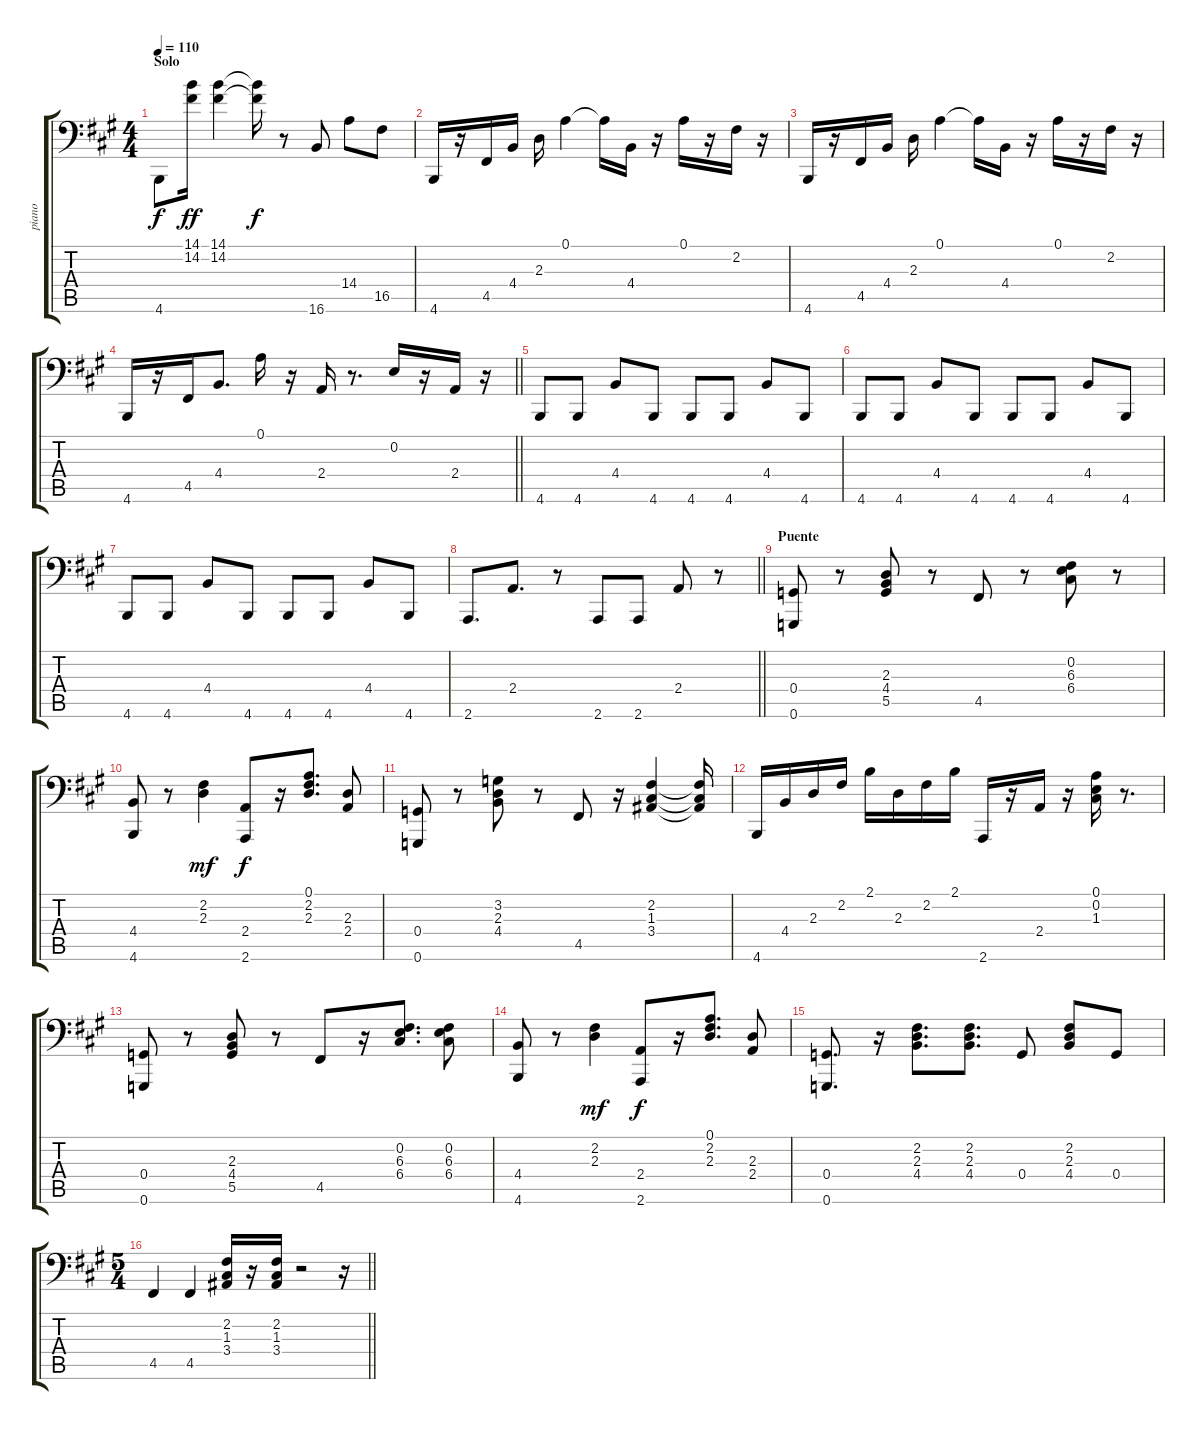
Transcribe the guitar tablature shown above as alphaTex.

\track ("piano" "piano") {instrument acousticgrandpiano}
\staff {score tabs}
\tuning (A3 E3 C3 G2 D2 G1) {hide}
\ts (4 4)
\section ("" "Solo")
\tempo 110
\clef f4
\ks a
4.6.8{dy f} (14.1 14.2).16{dy ff} (14.1 14.2).4 (14.1{t} 14.2{t}).16{dy f} r.8 16.6.8 14.4.8 16.5.8 |
4.6.16 r.16 4.5.16 4.4.16 2.3.16 0.1.4 0.1{t}.16 4.4.16 r.16 0.1.16 r.16 2.2.16 r.16 |
4.6.16 r.16 4.5.16 4.4.16 2.3.16 0.1.4 0.1{t}.16 4.4.16 r.16 0.1.16 r.16 2.2.16 r.16 |
\barLineRight lightlight
4.6.16 r.16 4.5.16 4.4.8{d} 0.1.16 r.16 2.4.16 r.8{d} 0.2.16 r.16 2.4.16 r.16 |
4.6.8 4.6.8 4.4.8 4.6.8 4.6.8 4.6.8 4.4.8 4.6.8 |
4.6.8 4.6.8 4.4.8 4.6.8 4.6.8 4.6.8 4.4.8 4.6.8 |
4.6.8 4.6.8 4.4.8 4.6.8 4.6.8 4.6.8 4.4.8 4.6.8 |
\barLineRight lightlight
2.6.8{d} 2.4.8{d} r.8 2.6.8 2.6.8 2.4.8 r.8 |
\section ("" "Puente")
(0.4 0.6).8 r.8 (2.3 4.4 5.5).8 r.8 4.5.8 r.8 (0.2 6.3 6.4).8 r.8 |
(4.4 4.6).8 r.8 (2.2 2.3).4{dy mf} (2.4 2.6).8{dy f} r.16 (0.1 2.2 2.3).8{d} (2.3 2.4).8 |
(0.4 0.6).8 r.8 (3.2 2.3 4.4).8 r.8 4.5.8 r.16 (2.2 1.3 3.4).4 (2.2{t} 1.3{t} 3.4{t}).16 |
4.6.16 4.4.16 2.3.16 2.2.16 2.1.16 2.3.16 2.2.16 2.1.16 2.6.16 r.16 2.4.16 r.16 (0.1 0.2 1.3).16 r.8{d} |
(0.4 0.6).8 r.8 (2.3 4.4 5.5).8 r.8 4.5.8 r.16 (0.2 6.3 6.4).8{d} (0.2 6.3 6.4).8 |
(4.4 4.6).8 r.8 (2.2 2.3).4{dy mf} (2.4 2.6).8{dy f} r.16 (0.1 2.2 2.3).8{d} (2.3 2.4).8 |
(0.4 0.6).8{d} r.16 (2.2 2.3 4.4).8{d} (2.2 2.3 4.4).8{d} 0.4.8 (2.2 2.3 4.4).8 0.4.8 |
\ts (5 4)
\barLineRight lightlight
4.5.4 4.5.4 (2.2 1.3 3.4).16 r.16 (2.2 1.3 3.4).16 r.2 r.16
